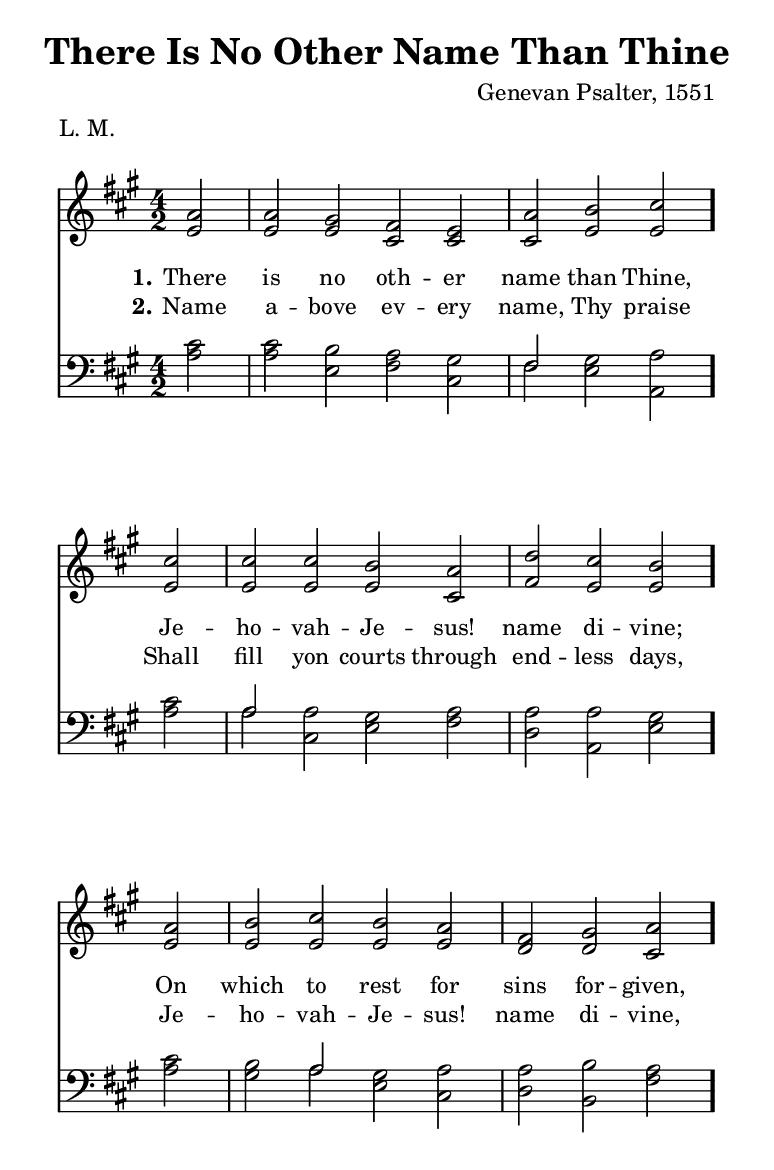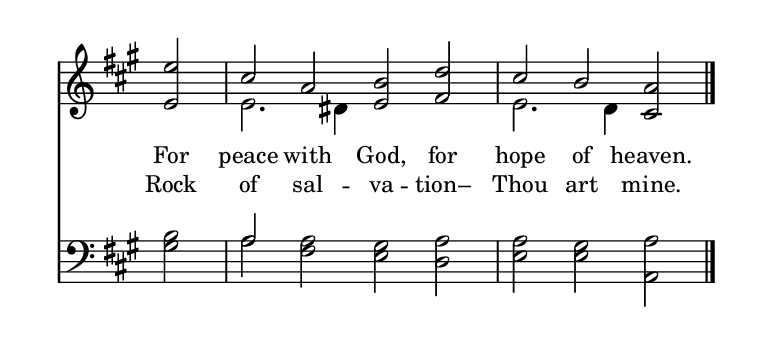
\include "common/global.ily"
\paper {
  \include "common/paper.ily"
  %ragged-bottom = ##t
  ragged-last-bottom = ##t
  %systems-per-page = ##f
  %page-count = ##f
  system-count = #(cond (is-eogsized 3) (#t #f))
}

\header{
  %gospel
  hymnnumber = "135"
  title = "There Is No Other Name Than Thine"
  tunename = "Old Hundred"
  meter = "L. M."
  %poet = ""
  composer = "Genevan Psalter, 1551"
  %copyright = ""
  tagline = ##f
}

% for fermata in MIDI
ta = { \tempo 2=80 }
tb = { \tempo 2=40 }

patternAA = { c2 }
patternAB = { c2 | c2. c4 c2 c2 | c2. c4 c2 }

global = {
  \include "common/overrides.ily"
  \override Staff.TimeSignature.style = #'numbered
  \time 4/2
  \override Score.MetronomeMark.transparent = ##t % hide all fermata changes too
  \ta
  \key a \major
  \partial 2
  \autoBeamOff
}

notesSoprano = {
\global
\relative c'' {

  \changePitch \patternAA { a | a gis fis e | a b cis }
  \changePitch \patternAA { cis | cis cis b a | d cis b }
  \changePitch \patternAA { a | b cis b a | fis gis a }
  \changePitch \patternAA { e' | cis a b d | cis b a }

  \bar "|."

}
}

notesAlto = {
\global
\relative e' {

  \changePitch \patternAA { e | e e cis cis | cis e e }
  \changePitch \patternAA { e | e e e cis | fis e e }
  \changePitch \patternAA { e | e e e e | d d cis }
  \changePitch \patternAB { e | e dis e fis | e d cis }

}
}

notesTenor = {
\global
\relative a {

  \changePitch \patternAA { cis | cis b a gis | fis gis a }
  \changePitch \patternAA { cis | a a gis a | a a gis }
  \changePitch \patternAA { cis | b a gis a | a b a }
  \changePitch \patternAA { b | a a gis a | a gis a }

}
}

notesBass = {
\global
\relative f {

  \changePitch \patternAA { a | a e fis cis | fis e a, }
  \changePitch \patternAA { a' | a cis, e fis | d a e' }
  \changePitch \patternAA { a | gis a e cis | d b fis' }
  \changePitch \patternAA { gis | a fis e d | e e a, }

}
}

wordsA = \lyricmode {
\set stanza = "1."

There is no oth -- er name than Thine, \bar "."
Je -- ho -- vah -- Je -- sus! name di -- vine; \bar "."
On which to rest for sins for -- given, \bar "."
For peace with God, for hope of heaven. \bar "."

}

wordsB = \lyricmode {
\set stanza = "2."

Name a -- bove ev -- ery name, Thy praise
Shall fill yon courts through end -- less days,
Je -- ho -- vah -- Je -- sus! name di -- vine,
Rock of sal -- va -- tion– Thou art mine.

}

\score {
  \context ChoirStaff <<
    \context Staff = upper <<
      \set Staff.autoBeaming = ##f
      \set ChoirStaff.systemStartDelimiter = #'SystemStartBar
      \set ChoirStaff.printPartCombineTexts = ##f
      \partcombine #'(2 . 9) \notesSoprano \notesAlto
      \context NullVoice = sopranos { \voiceOne << \notesSoprano >> }
      \context NullVoice = altos { \voiceTwo << \notesAlto >> }
      \context Lyrics = one   \lyricsto sopranos \wordsA
      \context Lyrics = two   \lyricsto sopranos \wordsB
    >>
    \context Staff = men <<
      \set Staff.autoBeaming = ##f
      \clef bass
      \set ChoirStaff.printPartCombineTexts = ##f
      \partcombine #'(2 . 9) \notesTenor \notesBass
      \context NullVoice = tenors { \voiceOne << \notesTenor >> }
      \context NullVoice = basses { \voiceTwo << \notesBass >> }
    >>
  >>
  \layout {
    \include "common/layout.ily"
  }
  \midi{
    \include "common/midi.ily"
  }
}

\version "2.19.49"  % necessary for upgrading to future LilyPond versions.

% vi:set et ts=2 sw=2 ai nocindent syntax=lilypond:
